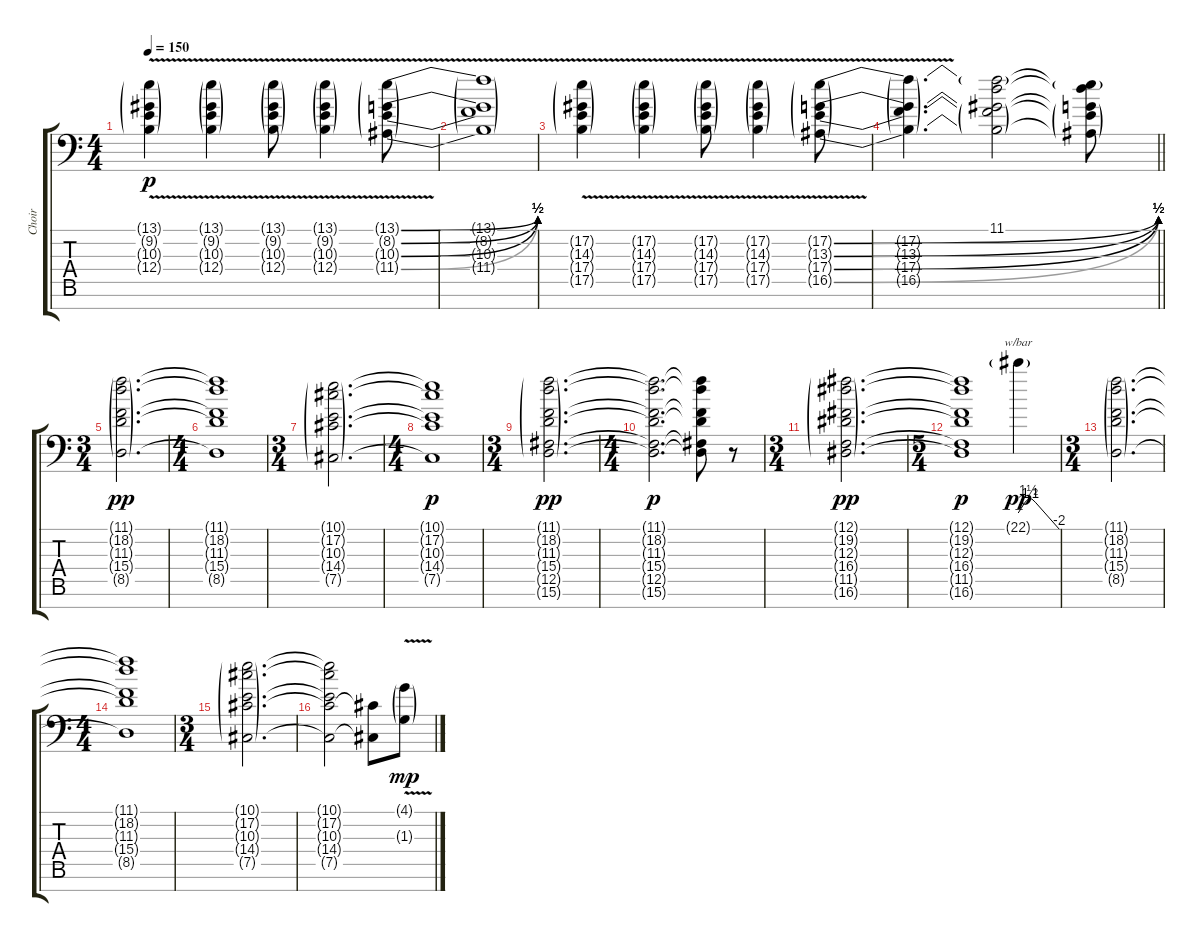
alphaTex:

\track ("Choir" "Choir") {instrument choiraahs}
\staff {score tabs}
\tuning (Eb4 B3 Gb3 B2 Gb2 B1 Gb1) {hide}
\ts (4 4)
\tempo 150
\clef f4
\ks c
(13.1{g} 9.2{v g} 10.3{v g} 12.4{g}).4{dy p} (13.1{g} 9.2{v g} 10.3{v g} 12.4{g}).4 (13.1{g} 9.2{v g} 10.3{v g} 12.4{g}).8 (13.1{g} 9.2{v g} 10.3{v g} 12.4{g}).4 (13.1{be (bend 0 0 60 2) g} 8.2{be (bend 0 0 60 2) v g} 10.3{be (bend 0 0 60 2) g} 11.4{be (bend 0 0 60 2) g}).8 |
(13.1{t} 8.2{t} 10.3{t} 11.4{t}).1 |
(17.2{g} 14.3{v g} 17.4{v g} 17.5{g}).4 (17.2{g} 14.3{v g} 17.4{v g} 17.5{g}).4 (17.2{g} 14.3{v g} 17.4{v g} 17.5{g}).8 (17.2{g} 14.3{v g} 17.4{v g} 17.5{g}).4 (17.2{be (bend 0 0 60 2) g} 13.3{be (bend 0 0 60 2) v g} 17.4{be (bend 0 0 60 2) g} 16.5{be (bend 0 0 60 2) g}).8 |
\barLineRight lightlight
(17.2{t} 13.3{t} 17.4{t} 16.5{t}).4{d} (11.1 17.2{t} 13.3{t} 17.4{t} 16.5{t}).2 (11.1{t} 17.2{t} 13.3{t} 17.4{t} 16.5{t}).8 |
\ts (3 4)
(11.1{g} 18.2{g} 11.3{g} 15.4{g} 8.5{g}).2{d dy pp} |
\ts (4 4)
(11.1{t} 18.2{t} 11.3{t} 15.4{t} 8.5{t}).1 |
\ts (3 4)
(10.1{g} 17.2{g} 10.3{g} 14.4{g} 7.5{g}).2{d} |
\ts (4 4)
(10.1{t} 17.2{t} 10.3{t} 14.4{t} 7.5{t}).1{dy p} |
\ts (3 4)
(11.1{g} 18.2{g} 11.3{g} 15.4{g} 12.5{g} 15.6{g}).2{d dy pp} |
\ts (4 4)
(11.1{t} 18.2{t} 11.3{t} 15.4{t} 12.5{t} 15.6{t}).2{d dy p} (11.1{t} 18.2{t} 11.3{t} 15.4{t} 12.5{t} 15.6{t}).8 r.8 |
\ts (3 4)
(12.1{g} 19.2{g} 12.3{g} 16.4{g} 11.5{g} 16.6{g}).2{d dy pp} |
\ts (5 4)
(12.1{t} 19.2{t} 12.3{t} 16.4{t} 11.5{t} 16.6{t}).1{dy p} 22.1{g}.4{tbe (custom default 0 0 10 4 15 6 20 6 25 4 60 -8) dy pp} |
\ts (3 4)
(11.1{g} 18.2{g} 11.3{g} 15.4{g} 8.5{g}).2{d} |
\ts (4 4)
(11.1{t} 18.2{t} 11.3{t} 15.4{t} 8.5{t}).1 |
\ts (3 4)
(10.1{g} 17.2{g} 10.3{g} 14.4{g} 7.5{g}).2{d} |
(10.1{t} 17.2{t} 10.3{t} 14.4{t} 7.5{t}).2 (14.4{t} 7.5{t}).8 (4.1{v g} 1.3{v g}).8{dy mp}
